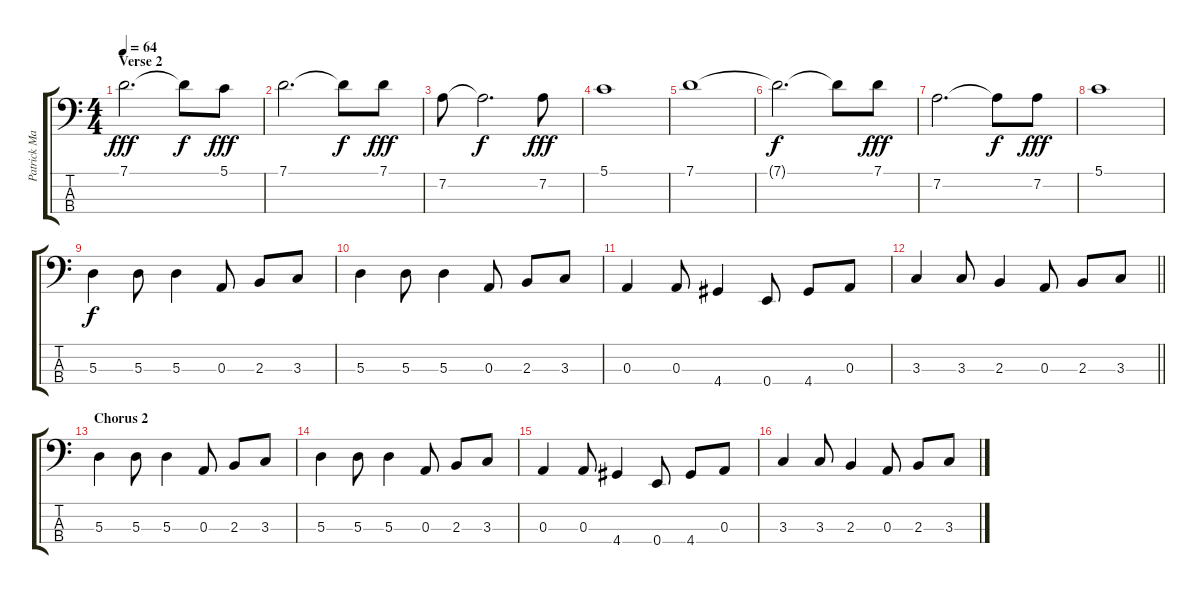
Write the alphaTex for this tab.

\track ("Patrick Matthews" "Patrick Ma") {instrument electricbassfinger}
\staff {score tabs}
\tuning (G2 D2 A1 E1) {hide}
\ts (4 4)
\section ("" "Verse 2")
\tempo 64
\clef f4
\ks c
7.1.2{d dy fff} 7.1{t}.8{dy f} 5.1.8{dy fff} |
7.1.2{d} 7.1{t}.8{dy f} 7.1.8{dy fff} |
7.2.8 7.2{t}.2{d dy f} 7.2.8{dy fff} |
5.1.1 |
7.1.1 |
7.1{t}.2{d dy f} 7.1{t}.8 7.1.8{dy fff} |
7.2.2{d} 7.2{t}.8{dy f} 7.2.8{dy fff} |
5.1.1 |
5.3.4{dy f} 5.3.8 5.3.4 0.3.8 2.3.8 3.3.8 |
5.3.4 5.3.8 5.3.4 0.3.8 2.3.8 3.3.8 |
0.3.4 0.3.8 4.4.4 0.4.8 4.4.8 0.3.8 |
\barLineRight lightlight
3.3.4 3.3.8 2.3.4 0.3.8 2.3.8 3.3.8 |
\section ("" "Chorus 2")
5.3.4 5.3.8 5.3.4 0.3.8 2.3.8 3.3.8 |
5.3.4 5.3.8 5.3.4 0.3.8 2.3.8 3.3.8 |
0.3.4 0.3.8 4.4.4 0.4.8 4.4.8 0.3.8 |
3.3.4 3.3.8 2.3.4 0.3.8 2.3.8 3.3.8
